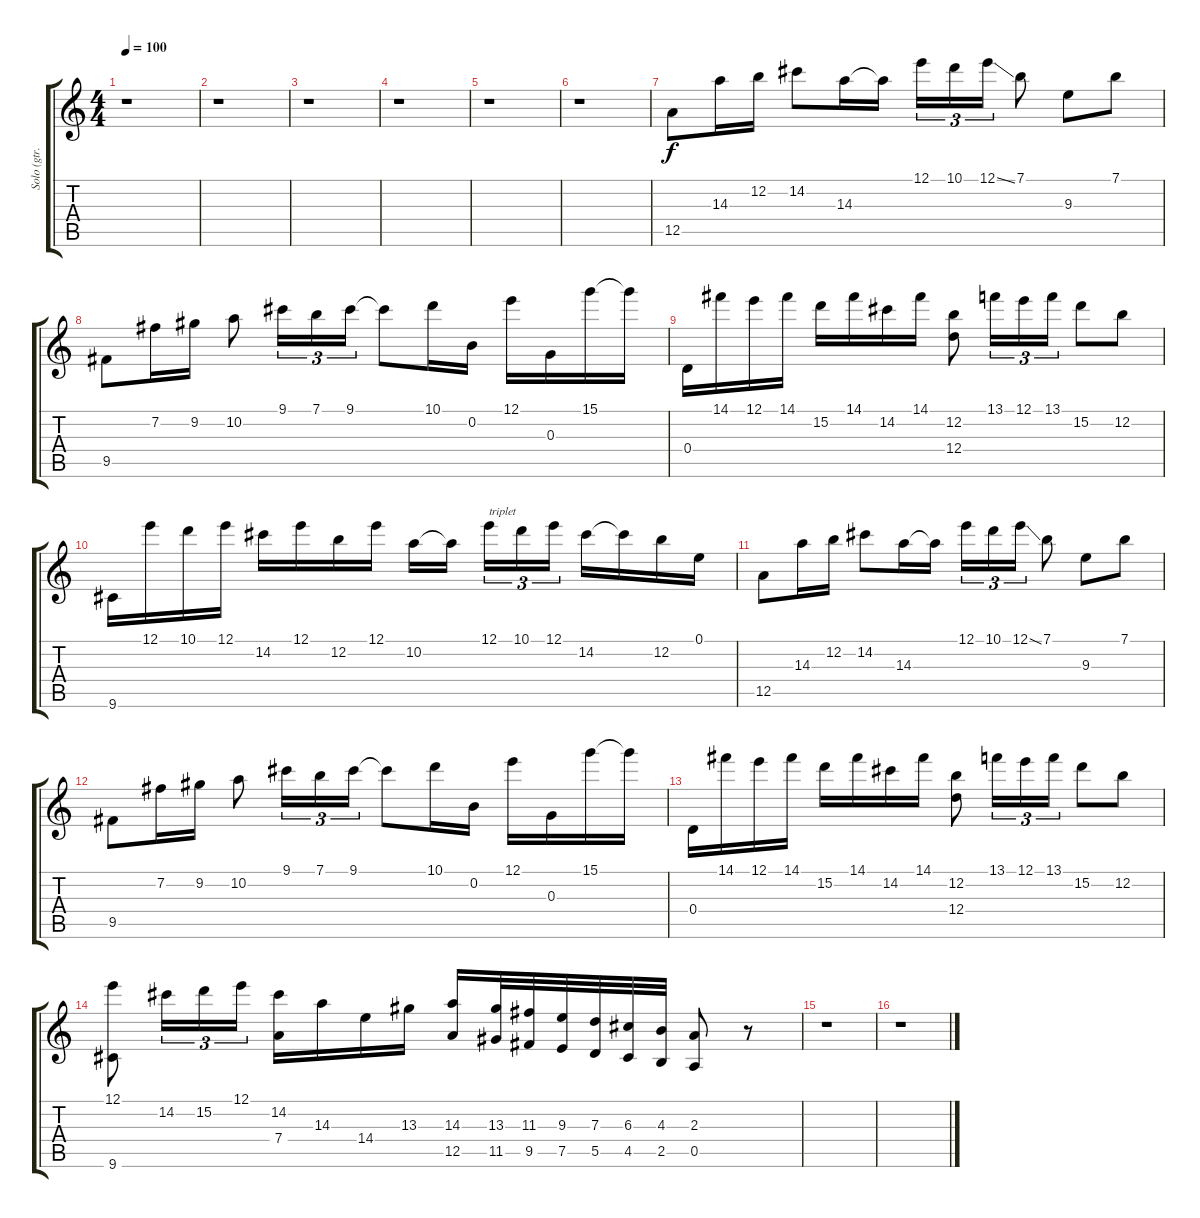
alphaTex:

\track ("Solo (gtr. arr.)" "Solo (gtr.") {instrument electricguitarclean}
\staff {score tabs}
\tuning (E4 B3 G3 D3 A2 E2) {hide}
\ts (4 4)
\tempo 100
\clef g2
\ks c
r.1{dy f} |
r.1 |
r.1 |
r.1 |
r.1 |
r.1 |
12.5.8 14.3.16 12.2.16 14.2.8 14.3.16 14.3{t}.16 12.1.16{tu (3 2)} 10.1.16{tu (3 2)} 12.1{ss}.16{tu (3 2)} 7.1.8 9.3.8 7.1.8 |
9.5.8 7.2.16 9.2.16 10.2.8 9.1.16{tu (3 2)} 7.1.16{tu (3 2)} 9.1.16{tu (3 2)} 9.1{t}.8 10.1.16 0.2.16 12.1.16 0.3.16 15.1.16 15.1{t}.16 |
0.4.16 14.1.16 12.1.16 14.1.16 15.2.16 14.1.16 14.2.16 14.1.16 (12.2 12.4).8 13.1.16{tu (3 2)} 12.1.16{tu (3 2)} 13.1.16{tu (3 2)} 15.2.8 12.2.8 |
9.6.16 12.1.16 10.1.16 12.1.16 14.2.16 12.1.16 12.2.16 12.1.16 10.2.16 10.2{t}.16 12.1.16{tu (3 2) txt "triplet"} 10.1.16{tu (3 2)} 12.1.16{tu (3 2)} 14.2.16 14.2{t}.16 12.2.16 0.1.16 |
12.5.8 14.3.16 12.2.16 14.2.8 14.3.16 14.3{t}.16 12.1.16{tu (3 2)} 10.1.16{tu (3 2)} 12.1{ss}.16{tu (3 2)} 7.1.8 9.3.8 7.1.8 |
9.5.8 7.2.16 9.2.16 10.2.8 9.1.16{tu (3 2)} 7.1.16{tu (3 2)} 9.1.16{tu (3 2)} 9.1{t}.8 10.1.16 0.2.16 12.1.16 0.3.16 15.1.16 15.1{t}.16 |
0.4.16 14.1.16 12.1.16 14.1.16 15.2.16 14.1.16 14.2.16 14.1.16 (12.2 12.4).8 13.1.16{tu (3 2)} 12.1.16{tu (3 2)} 13.1.16{tu (3 2)} 15.2.8 12.2.8 |
(12.1 9.6).8 14.2.16{tu (3 2)} 15.2.16{tu (3 2)} 12.1.16{tu (3 2)} (14.2 7.4).16 14.3.16 14.4.16 13.3.16 (14.3 12.5).16 (13.3 11.5).32 (11.3 9.5).32 (9.3 7.5).32 (7.3 5.5).32 (6.3 4.5).32 (4.3 2.5).32 (2.3 0.5).8 r.8 |
r.1 |
r.1
